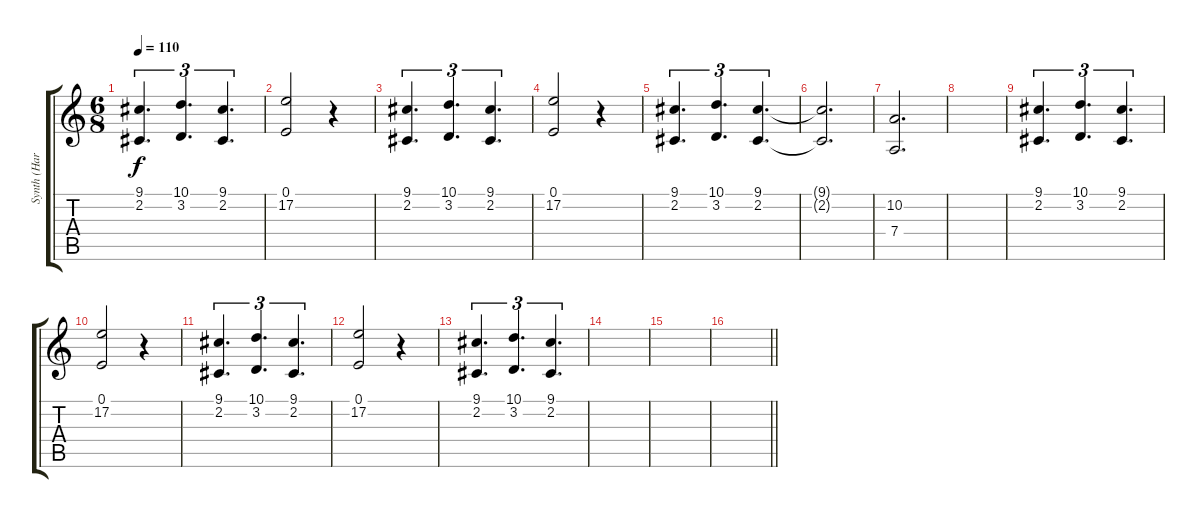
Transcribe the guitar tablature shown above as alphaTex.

\track ("Synth (Harmonics)" "Synth (Har") {instrument pad8sweep}
\staff {score tabs}
\tuning (E4 B3 G3 D3 A2 E2) {hide}
\ts (6 8)
\tempo 110
\clef g2
\ks c
(9.1 2.2).4{d tu (3 2) dy f volume 12 instrument stringensemble1} (10.1 3.2).4{d tu (3 2)} (9.1 2.2).4{d tu (3 2)} |
(0.1 17.2).2 r.4 |
(9.1 2.2).4{d tu (3 2)} (10.1 3.2).4{d tu (3 2)} (9.1 2.2).4{d tu (3 2)} |
(0.1 17.2).2 r.4 |
(9.1 2.2).4{d tu (3 2)} (10.1 3.2).4{d tu (3 2)} (9.1 2.2).4{d tu (3 2)} |
(9.1{t} 2.2{t}).2{d} |
(10.2 7.4).2{d} |
|
(9.1 2.2).4{d tu (3 2) volume 12 instrument stringensemble1} (10.1 3.2).4{d tu (3 2)} (9.1 2.2).4{d tu (3 2)} |
(0.1 17.2).2 r.4 |
(9.1 2.2).4{d tu (3 2)} (10.1 3.2).4{d tu (3 2)} (9.1 2.2).4{d tu (3 2)} |
(0.1 17.2).2 r.4 |
(9.1 2.2).4{d tu (3 2)} (10.1 3.2).4{d tu (3 2)} (9.1 2.2).4{d tu (3 2)} |
|
|
\barLineRight lightlight
